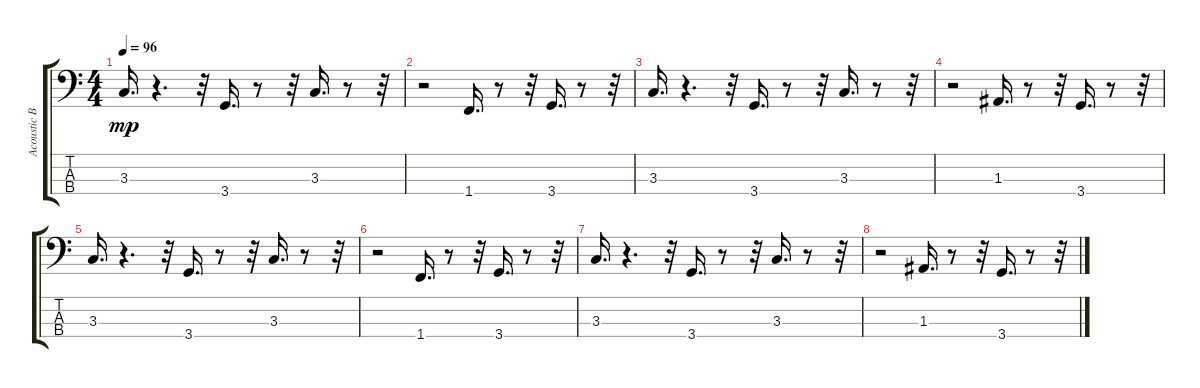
\track ("Acoustic Bass" "Acoustic B") {instrument acousticbass}
\staff {score tabs}
\tuning (G2 D2 A1 E1) {hide}
\ts (4 4)
\tempo 96
\clef f4
\ks c
3.3.16{d dy mp} r.4{d} r.32 3.4.16{d} r.8 r.32 3.3.16{d} r.8 r.32 |
r.2 1.4.16{d} r.8 r.32 3.4.16{d} r.8 r.32 |
3.3.16{d} r.4{d} r.32 3.4.16{d} r.8 r.32 3.3.16{d} r.8 r.32 |
r.2 1.3.16{d} r.8 r.32 3.4.16{d} r.8 r.32 |
3.3.16{d} r.4{d} r.32 3.4.16{d} r.8 r.32 3.3.16{d} r.8 r.32 |
r.2 1.4.16{d} r.8 r.32 3.4.16{d} r.8 r.32 |
3.3.16{d} r.4{d} r.32 3.4.16{d} r.8 r.32 3.3.16{d} r.8 r.32 |
r.2 1.3.16{d} r.8 r.32 3.4.16{d} r.8 r.32
